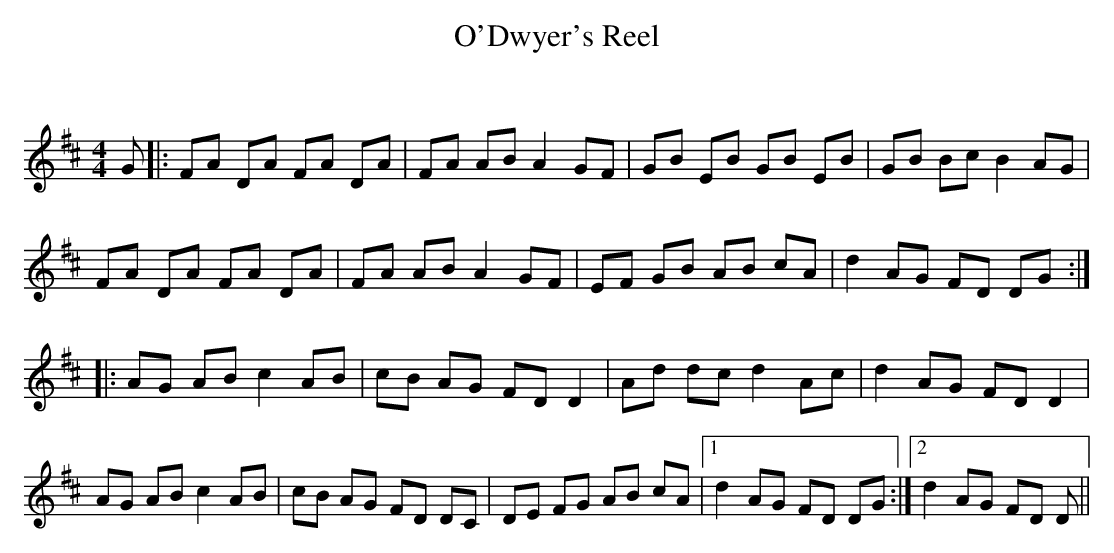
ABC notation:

X:1
T: O'Dwyer's Reel
C:
Q: 232
K:D
M:4/4
L:1/8
G|:FA DA FA DA|FA AB A2 GF|GB EB GB EB|GB Bc B2 AG|
FA DA FA DA|FA AB A2 GF|EF GB AB cA|d2 AG FD DG:|
|:AG AB c2 AB|cB AG FD D2|Ad dc d2 Ac|d2 AG FD D2|
AG AB c2 AB|cB AG FD DC|DE FG AB cA|1d2 AG FD DG:|2d2 AG FD D||
